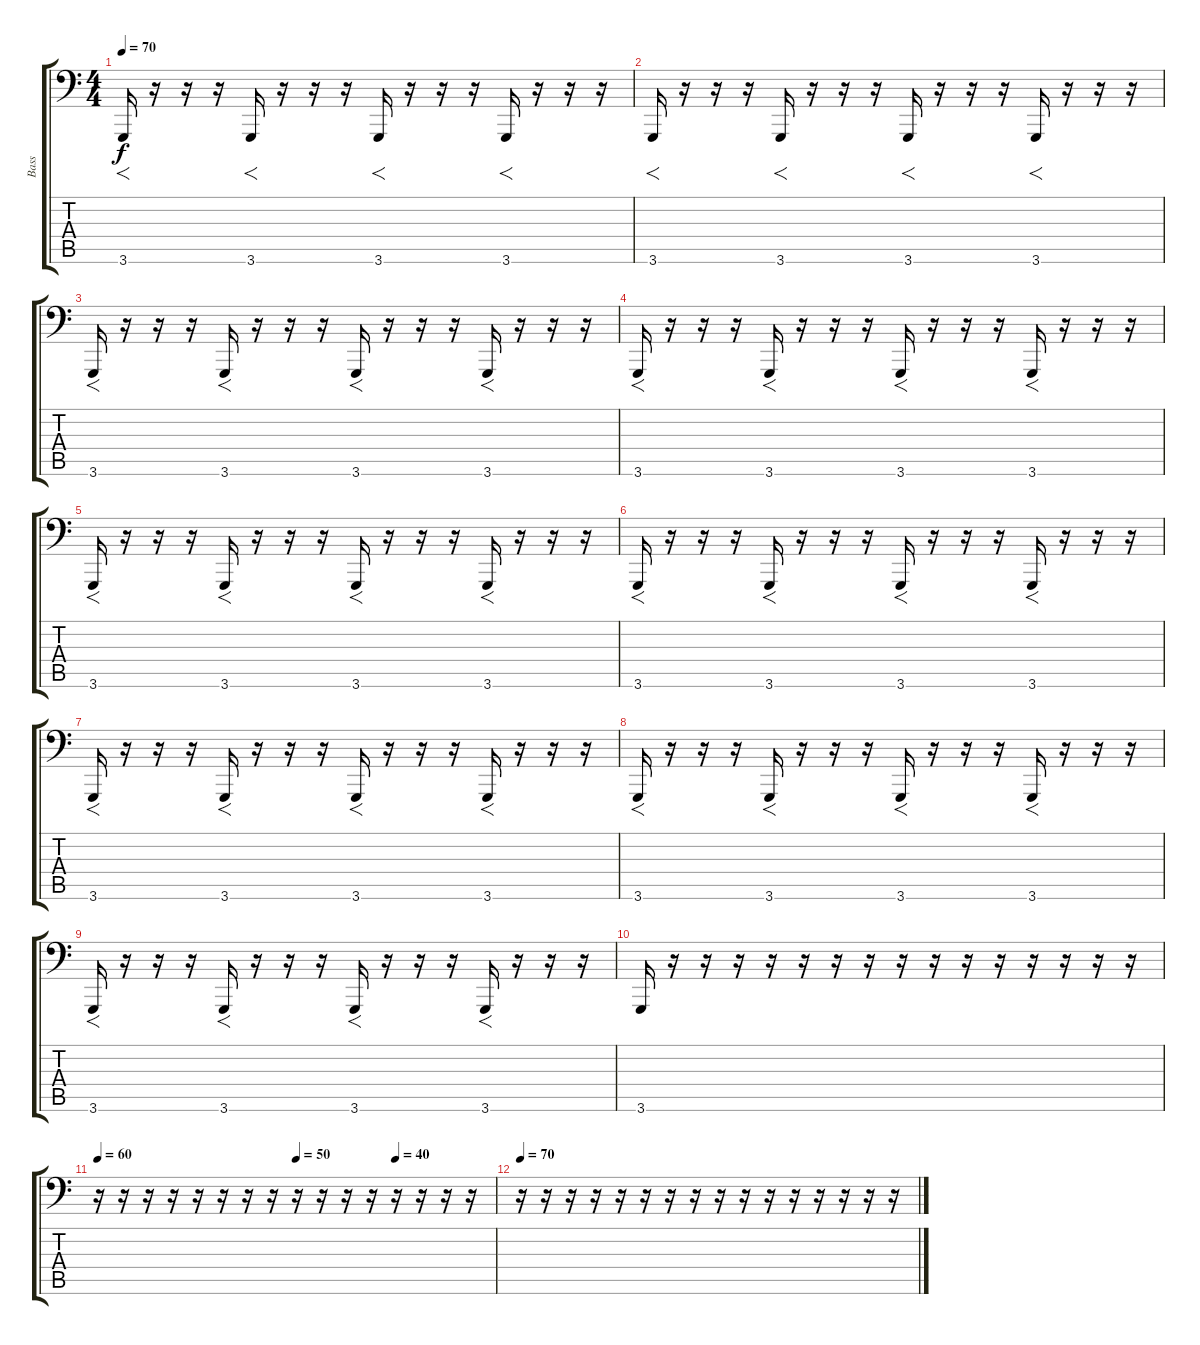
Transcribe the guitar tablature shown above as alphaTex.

\track ("Bass" "Bass") {instrument lead2sawtooth}
\staff {score tabs}
\tuning (E3 B2 G2 D2 A1 E1) {hide}
\ts (4 4)
\tempo 70
\clef f4
\ks c
3.6.16{f dy f} r.16 r.16 r.16 3.6.16{f} r.16 r.16 r.16 3.6.16{f} r.16 r.16 r.16 3.6.16{f} r.16 r.16 r.16 |
3.6.16{f} r.16 r.16 r.16 3.6.16{f} r.16 r.16 r.16 3.6.16{f} r.16 r.16 r.16 3.6.16{f} r.16 r.16 r.16 |
3.6.16{f} r.16 r.16 r.16 3.6.16{f} r.16 r.16 r.16 3.6.16{f} r.16 r.16 r.16 3.6.16{f} r.16 r.16 r.16 |
3.6.16{f} r.16 r.16 r.16 3.6.16{f} r.16 r.16 r.16 3.6.16{f} r.16 r.16 r.16 3.6.16{f} r.16 r.16 r.16 |
3.6.16{f} r.16 r.16 r.16 3.6.16{f} r.16 r.16 r.16 3.6.16{f} r.16 r.16 r.16 3.6.16{f} r.16 r.16 r.16 |
3.6.16{f} r.16 r.16 r.16 3.6.16{f} r.16 r.16 r.16 3.6.16{f} r.16 r.16 r.16 3.6.16{f} r.16 r.16 r.16 |
3.6.16{f} r.16 r.16 r.16 3.6.16{f} r.16 r.16 r.16 3.6.16{f} r.16 r.16 r.16 3.6.16{f} r.16 r.16 r.16 |
3.6.16{f} r.16 r.16 r.16 3.6.16{f} r.16 r.16 r.16 3.6.16{f} r.16 r.16 r.16 3.6.16{f} r.16 r.16 r.16 |
3.6.16{f} r.16 r.16 r.16 3.6.16{f} r.16 r.16 r.16 3.6.16{f} r.16 r.16 r.16 3.6.16{f} r.16 r.16 r.16 |
3.6.16 r.16 r.16 r.16 r.16 r.16 r.16 r.16 r.16 r.16 r.16 r.16 r.16 r.16 r.16 r.16 |
\tempo 60
\tempo (50 0.5)
\tempo (40 0.75)
r.16 r.16 r.16 r.16 r.16 r.16 r.16 r.16 r.16 r.16 r.16 r.16 r.16 r.16 r.16 r.16 |
\tempo 70
r.16 r.16 r.16 r.16 r.16 r.16 r.16 r.16 r.16 r.16 r.16 r.16 r.16 r.16 r.16 r.16
